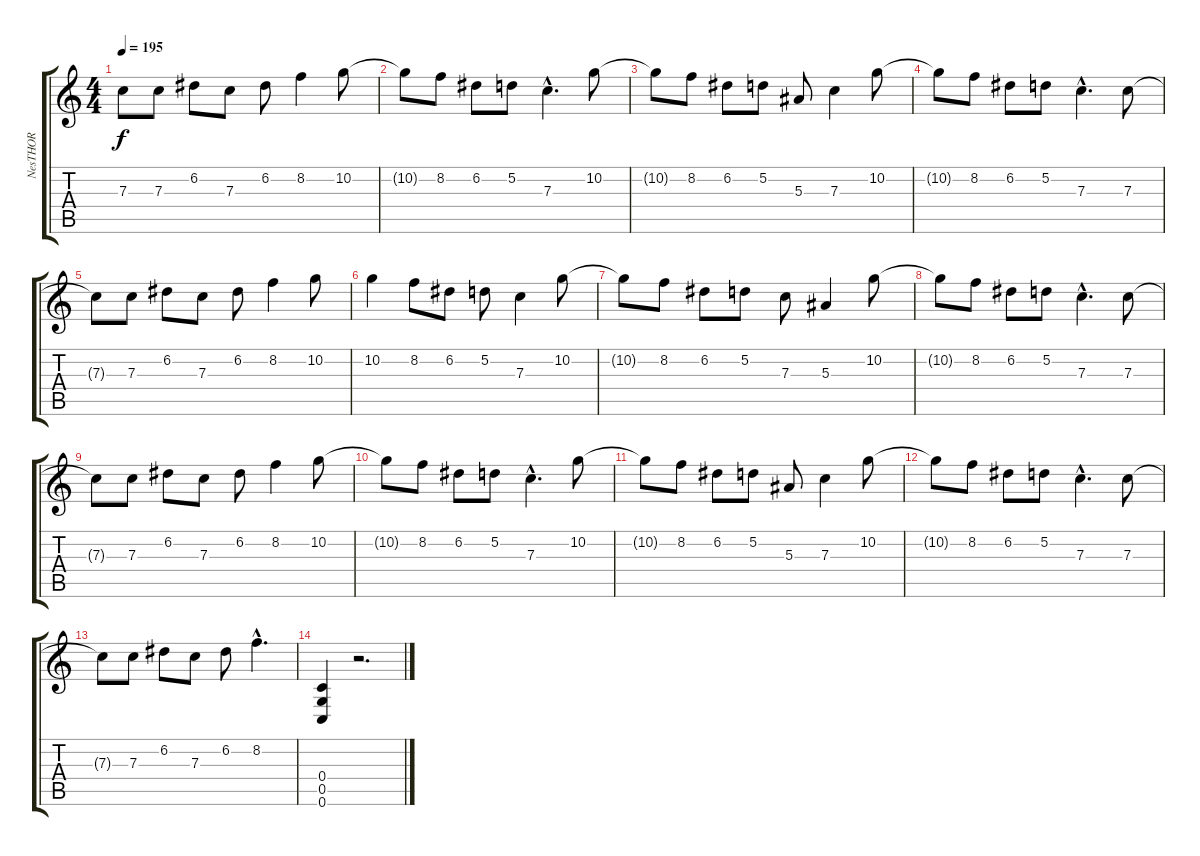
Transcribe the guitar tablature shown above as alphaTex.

\track ("NesTHOR" "NesTHOR") {instrument distortionguitar}
\staff {score tabs}
\tuning (D4 A3 F3 C3 G2 C2) {hide}
\ts (4 4)
\tempo 195
\clef g2
\ks c
7.3{t}.8{dy f} 7.3.8 6.2.8 7.3.8 6.2.8 8.2.4 10.2.8 |
10.2{t}.8 8.2.8 6.2.8 5.2.8 7.3{hac}.4{d} 10.2.8 |
10.2{t}.8 8.2.8 6.2.8 5.2.8 5.3.8 7.3.4 10.2.8 |
10.2{t}.8 8.2.8 6.2.8 5.2.8 7.3{hac}.4{d} 7.3.8 |
7.3{t}.8 7.3.8 6.2.8 7.3.8 6.2.8 8.2.4 10.2.8 |
10.2.4 8.2.8 6.2.8 5.2.8 7.3.4 10.2.8 |
10.2{t}.8 8.2.8 6.2.8 5.2.8 7.3.8 5.3.4 10.2.8 |
10.2{t}.8 8.2.8 6.2.8 5.2.8 7.3{hac}.4{d} 7.3.8 |
7.3{t}.8 7.3.8 6.2.8 7.3.8 6.2.8 8.2.4 10.2.8 |
10.2{t}.8 8.2.8 6.2.8 5.2.8 7.3{hac}.4{d} 10.2.8 |
10.2{t}.8 8.2.8 6.2.8 5.2.8 5.3.8 7.3.4 10.2.8 |
10.2{t}.8 8.2.8 6.2.8 5.2.8 7.3{hac}.4{d} 7.3.8 |
7.3{t}.8 7.3.8 6.2.8 7.3.8 6.2.8 8.2{hac}.4{d} |
(0.4 0.5 0.6).4 r.2{d}
